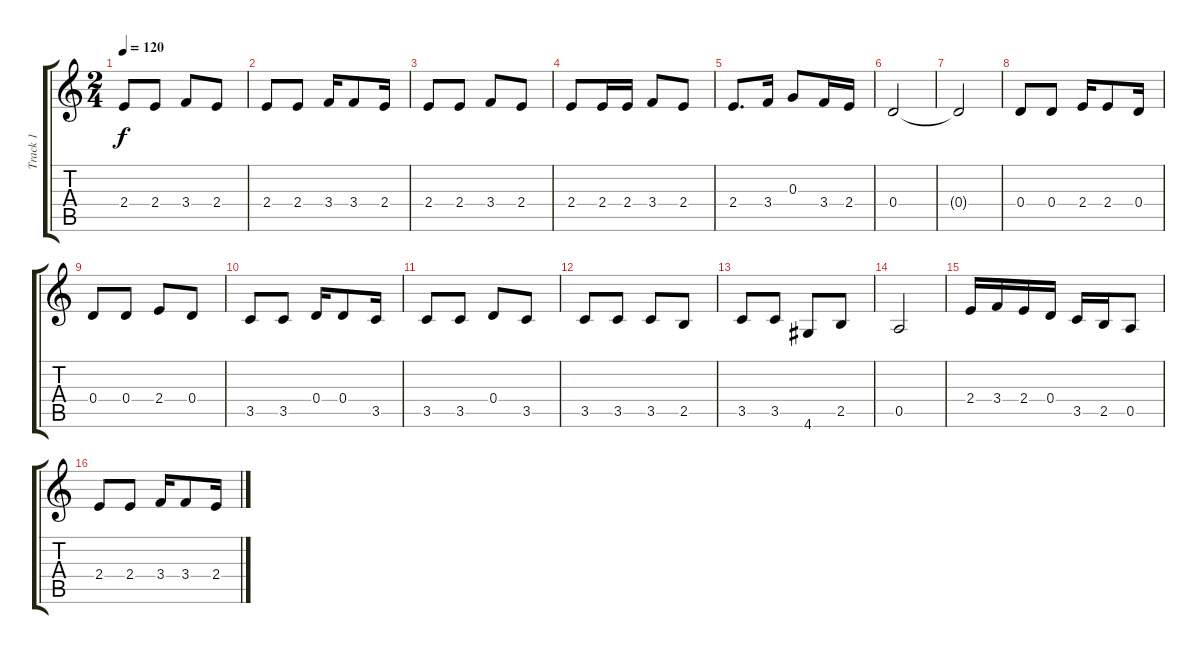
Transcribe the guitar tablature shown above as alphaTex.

\track ("Track 1" "Track 1") {instrument acousticguitarsteel}
\staff {score tabs}
\tuning (E4 B3 G3 D3 A2 E2) {hide}
\ts (2 4)
\tempo 120
\clef g2
\ks c
2.4.8{dy f} 2.4.8 3.4.8 2.4.8 |
2.4.8 2.4.8 3.4.16 3.4.8 2.4.16 |
2.4.8 2.4.8 3.4.8 2.4.8 |
2.4.8 2.4.16 2.4.16 3.4.8 2.4.8 |
2.4.8{d} 3.4.16 0.3.8 3.4.16 2.4.16 |
0.4.2 |
0.4{t}.2 |
0.4.8 0.4.8 2.4.16 2.4.8 0.4.16 |
0.4.8 0.4.8 2.4.8 0.4.8 |
3.5.8 3.5.8 0.4.16 0.4.8 3.5.16 |
3.5.8 3.5.8 0.4.8 3.5.8 |
3.5.8 3.5.8 3.5.8 2.5.8 |
3.5.8 3.5.8 4.6.8 2.5.8 |
0.5.2 |
2.4.16 3.4.16 2.4.16 0.4.16 3.5.16 2.5.16 0.5.8 |
2.4.8 2.4.8 3.4.16 3.4.8 2.4.16
